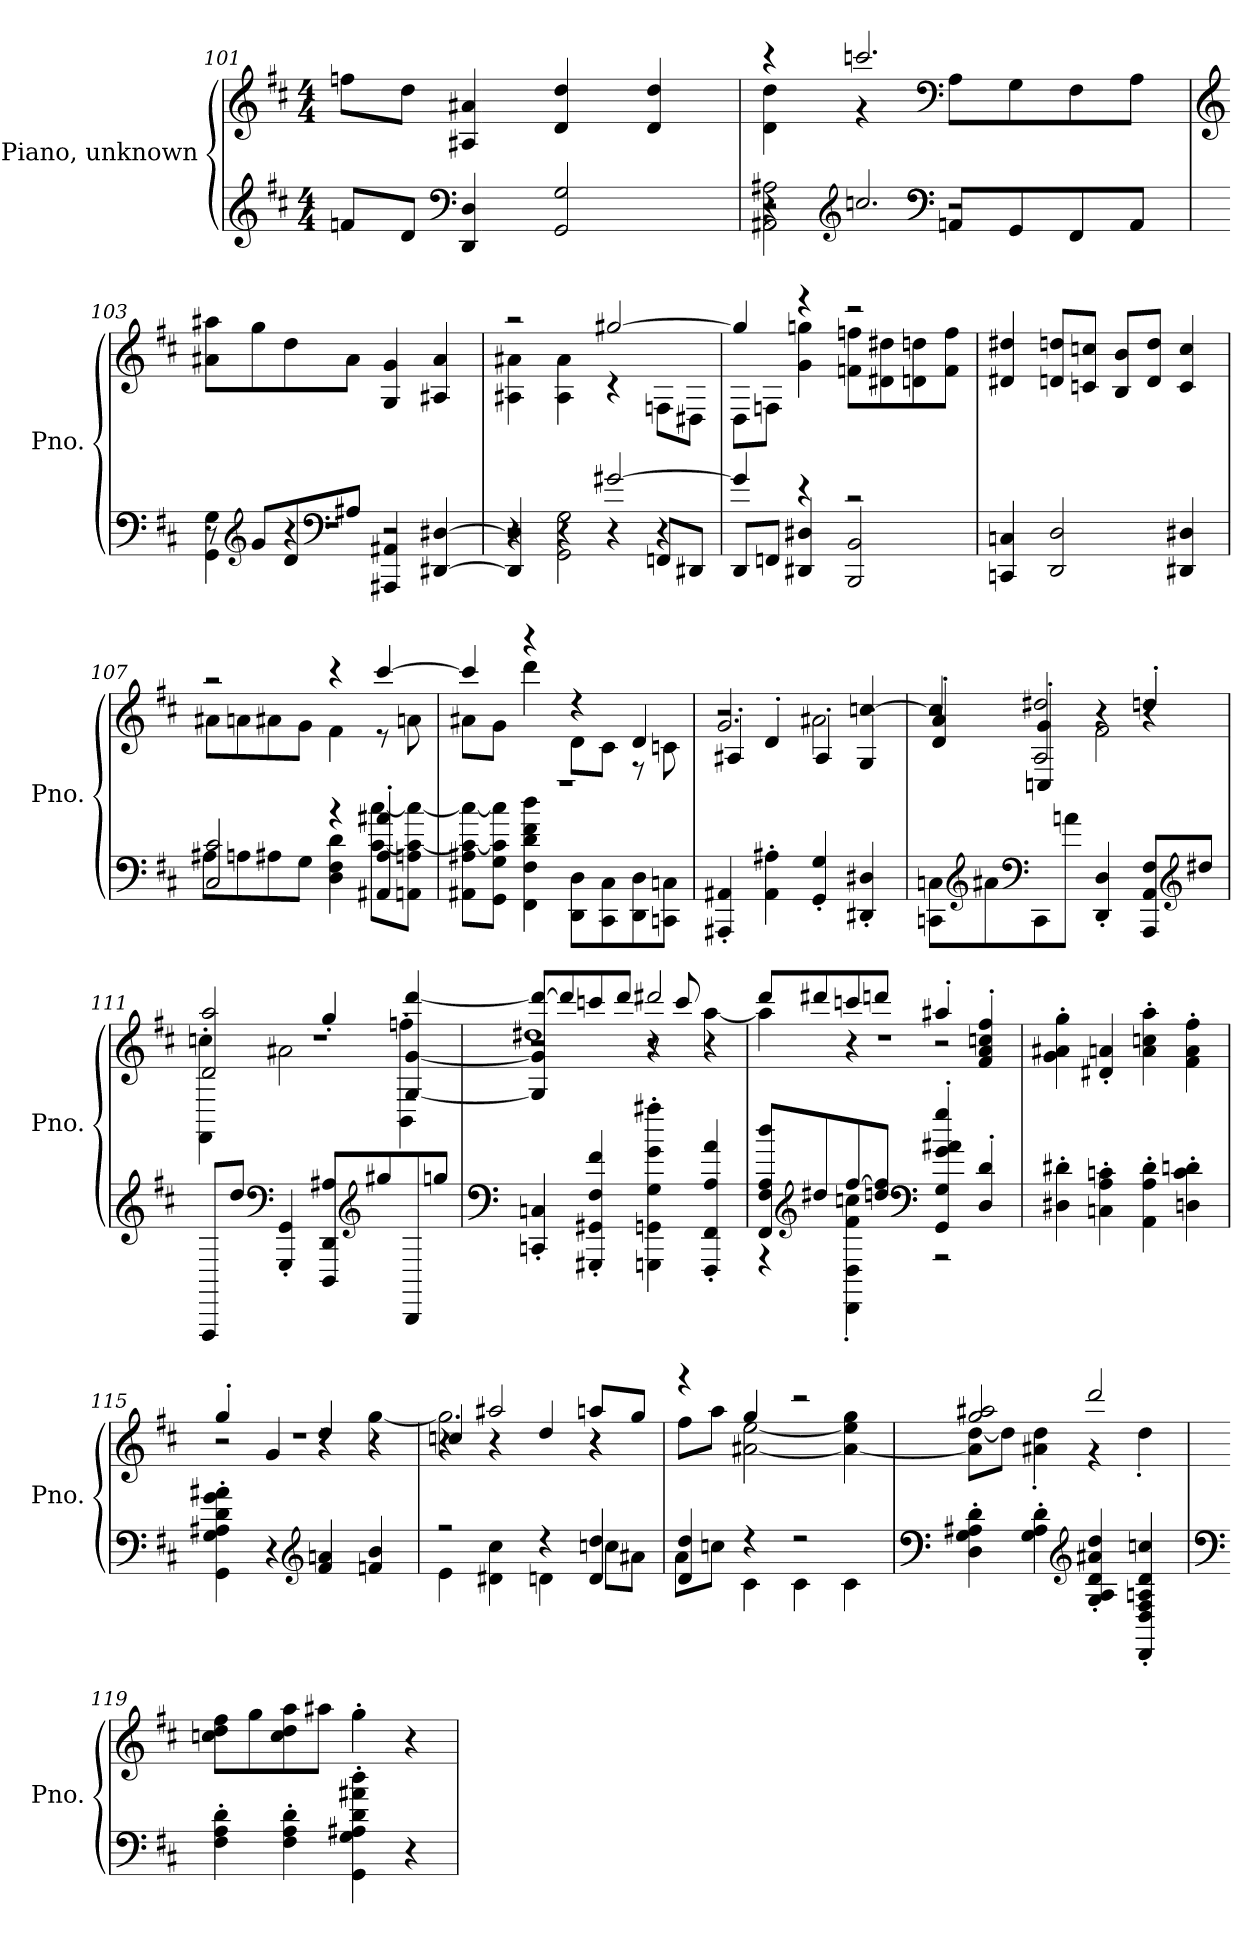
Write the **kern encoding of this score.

**kern	**kern
*part1	*part1
*staff2	*staff1
*I"Piano, unknown	*
*I'Pno.	*
*clefG2	*clefG2
*k[f#c#]	*k[f#c#]
*M4/4	*M4/4
=101	=101
8fn/L	8ffn\L
8d/J	8dd\J
*clefF4	*
4DD/ 4D/	4A#X/ 4a#X/
2GG/ 2G/	4d/ 4dd/
.	4d/ 4dd/
=102	=102
*^	*^
*	*^	*	*
4r	2AA#X\ 2A#X\	2r	4r	4d\ 4dd\
*clefG2	*	*	*	*
2.ccn/	.	.	2.cccn/	4r
*clefF4	*	*	*clefF4	*
.	2r	8AAn/L	.	8A\L
.	.	8GG/	.	8G\
.	.	8FF#/	.	8F#\
.	.	8AA/J	.	8A\J
*	*	*	*v	*v
!!LO:LB:g=z
=103	=103	=103	=103
*	*	*	*clefG2
1r	4GG\ 4G\	8r	8a#X\ 8aa#X\L
*clefG2	*	*	*
.	.	8g/L	8gg\
.	4r	8d/	8dd\
*clefF4	*	*	*
.	.	8A#X/J	8a#\J
.	2r	4AAA#X/ 4AA#X/	4G/ 4g/
.	.	[4DD#X/ [4D#X/	4A#X/ 4a#/
=104	=104	=104	=104
*	*	*	*^
2r	4r	4DD#/] 4D#/]	2r	4A#X\ 4a#X\
.	2GG\ 2G\	4r	.	4A#\ 4a#\
[2g#X/	.	4r	[2gg#X/	4r
.	4r	8FFn/L	.	8Fn\L
.	.	8DD#X/J	.	8D#X\J
*	*v	*v	*	*
=105	=105	=105	=105
4g#/]	8DD/L	4gg#/]	8D\L
.	8FFn/J	.	8Fn\J
4r	4DD#X/ 4D#X/	4r	4g\ 4ggn\
2r	2BBB/ 2BB/	2r	8fn\ 8ffn\L
.	.	.	8d#X\ 8dd#X\
.	.	.	8dn\ 8ddn\
.	.	.	8f\ 8ff\J
*v	*v	*	*
*	*v	*v
=106	=106
4CCn/ 4Cn/	4d#X/ 4dd#X/
2DD/ 2D/	8dn/ 8ddn/L
.	8cn/ 8ccn/J
.	8B/ 8b/L
.	8d/ 8dd/J
4DD#X/ 4D#X/	4c/ 4cc/
!!LO:LB:g=z
=107	=107
*^	*^
2C#/ 2c#/	8A#X\L	2r	8a#X\L
.	8An\	.	8an\
.	8A#X\	.	8a#X\
.	8G\J	.	8g\J
4r	4D\ 4F#\ 4d\	4r	4f#\
4AA#X/' 4A#/' 4a#X/'	[8c#\ [8cc#\L	[4ccc#/	8r
.	8AAn\ 8An\ 8c#\_ 8cc#\_J	.	8an\
=108	=108	=108	=108
1r	8AA#X\ 8A#X\ 8c#\_ 8cc#\_L	4ccc#/]	8a#X\L
.	8GG\ 8G\ 8c#\] 8cc#\]J	.	8g\J
.	4FF#\ 4F#\ 4d\ 4f#\ 4dd\	4r	4ddd\
.	8DD\ 8D\L	4r	8d\L
.	8CC#\ 8C#\	.	8c#\J
.	8DD\ 8D\	4d/	8r
.	8CCn\ 8Cn\J	.	8cn\
*v	*v	*	*
=109	=109	=109
*	*	*^
4AAA#X/' 4AA#X/'	2.g/	2r	4A#X'/
4AA#\' 4A#X\'	.	.	4d'/
4GG/' 4G/'	.	2a#X\	4A#'/
4DD#X/' 4D#X/'	[4ccn/	.	4G'/
!!LO:LB:g=z	!!	!!
=110	=110	=110	=110
8CCn\ 8Cn\L	4cc/]	2r	4d/' 4a/'
*clefG2	*	*	*
8a#X\	.	.	.
*clefF4	*	*	*
8CC\	2A/ 2dd#X/	.	4Cn/' 4g/'
8an\J	.	.	.
4DD/' 4D/'	.	2f#\	4r
8AAA/ 8AA/ 8F#/L	4r	.	4ddn'/
*clefG2	*	*	*
8dd#X/J	.	.	.
=111	=111	=111	=111
8FFF#/L	1r	2d/ 2aa/	4FF#\' 4ccn\'
8dd/J	.	.	.
*clefF4	*	*	*
4GGG/' 4GG/'	.	.	2a#X\
8DDD/ 8DD/ 8A#X/L	.	4gg'/	.
*clefG2	*	*	*
8gg#X/	.	.	.
8BBB/	.	[4G/ [4g/ [4ddd/	4BB\' 4ffn\'
8ggn/J	.	.	.
*	*v	*v	*v
=112	=112
*clefF4	*
*	*^
*	*	*^
*	*	*	*^
4CCn/' 4Cn/'	2r	2r	8G/] 8g/] 8ddd/_L	1dd#X
.	.	.	8ddd/]	.
4GGG#X/' 4GG#X/' 4F#/' 4f#/'	.	.	8cccn/	.
.	.	.	8ddd/J	.
4GGGn\' 4GGn\' 4G\' 4g\' 4aa#X\'	2ddd#X/	4r	8r	.
.	.	.	8ccc/	.
4FFF#/' 4FF#/' 4A/' 4a/'	.	[4aa\	4r	.
*	*	*	*v	*v
!!LO:LB:g=z
=113	=113	=113	=113
*^	*	*	*
8FF#/ 8F#/ 8A/ 8dd/L	4r	1r	4aa\]	8ddd/L
*clefG2	*	*	*	*
8dd#X/	.	.	.	8ddd#X/
[8ff#/	4DD\' 4D\' 4f#\' 4ccn\'	.	4r	8cccn/
8ddn/ 8ff#/]J	.	.	.	8dddn/J
*clefF4	*	*	*	*
4GG/' 4G/' 4g/' 4a#X/' 4gg/'	2r	.	2r	4aa#X'/
4D/' 4d/'	.	.	.	4f#/' 4a/' 4ccn/' 4ff#/'
*v	*v	*	*	*
*	*v	*v	*v
=114	=114
4D#X\' 4d#X\'	4g\' 4a#X\' 4gg\'
4Cn\' 4A\' 4cn\'	4d#X/' 4an/'
4AA\' 4A\' 4d#\'	4a\' 4ccn\' 4aa\'
4Dn\' 4c\' 4dn\'	4f#\' 4a\' 4ff#\'
=115	=115
*	*^
*	*	*^
4GG\' 4G\' 4A#X\' 4d\' 4g\' 4a#X\'	1r	2r	4gg'/
4r	.	.	4g/
*clefG2	*	*	*
4f#/ 4an/	.	4r	4dd/
4fn/ 4b/	.	[4gg\	4r
=116	=116	=116	=116
*^	*	*	*
2r	4e\	4r	2.gg\]	4ccn/
.	4d#X\ 4cc#\	2aa#X/	.	4r
4r	4dn\	.	.	4dd/
4d/ 4dd/	8ccn\L	4r	4r	8aan/L
.	8a#X\J	.	.	8gg/J
*	*	*	*v	*v
!!LO:LB:g=z
=117	=117	=117	=117
4d/ 4dd/	8a\L	4r	8ff#\L
.	8ccn\J	.	8aa\J
4r	4c#\	4gg/	[2a#X\ [2ee\
2r	4c#\	2r	.
.	4c#\	.	4a#\_ 4ee\] 4gg\
*v	*v	*	*
=118	=118	=118
*clefF4	*	*
4D\' 4G\' 4A#X\' 4d\'	2gg/ 2aa#X/	8a#\] [8dd\L
.	.	8dd\J]
4G\' 4A#\' 4d\'	.	4a#X\' 4dd\'
*clefG2	*	*
4G/' 4A#/' 4d/' 4a#X/' 4dd/'	2ddd/	4r
4DD/' 4D/' 4F#/' 4An/' 4d/' 4ccn/'	.	4dd'\
*	*v	*v
=119	=119
*clefF4	*
4F#\' 4A\' 4d\'	8ccn\ 8dd\ 8ff#\L
.	8gg\
4F#\' 4A\' 4d\'	8cc\ 8dd\ 8aa\
.	8aa#X\J
4GG\' 4G\' 4A#X\' 4d\' 4a#X\' 4dd\'	4gg'\
4r	4r
=	=
*-	*-
